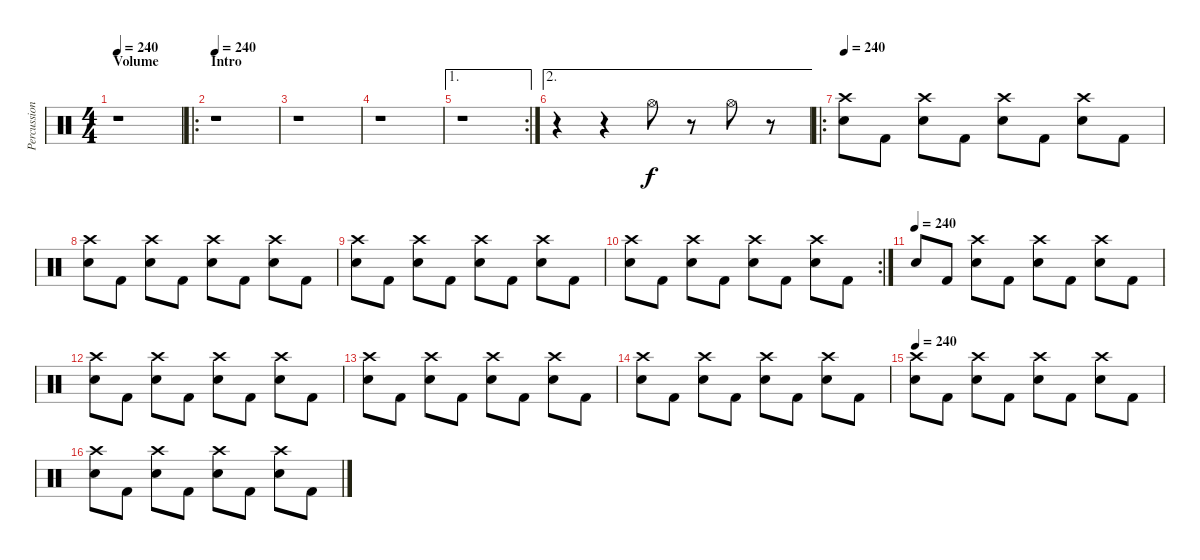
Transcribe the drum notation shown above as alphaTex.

\track ("Percussion" "Percussion") {instrument percussion}
\staff {score}
\articulation defaults
\ts (4 4)
\section ("" "Volume")
\tempo 240
\tempo 40
\tempo 240
\clef neutral
\ks c
r.1{dy f} |
\ro
\section ("" "Intro")
\tempo 240
r.1 |
r.1 |
r.1 |
\ae 1
\rc 2
r.1 |
\ae 2
r.4 r.4 "Hi-Hat (open)".8 r.8 "Hi-Hat (open)".8 r.8 |
\ro
\tempo 240
("Crash high (hit)" "Electric Snare (hit)").8 "Kick (hit) 2".8 ("Crash high (hit)" "Electric Snare (hit)").8 "Kick (hit) 2".8 ("Crash high (hit)" "Electric Snare (hit)").8 "Kick (hit) 2".8 ("Crash high (hit)" "Electric Snare (hit)").8 "Kick (hit) 2".8 |
("Crash high (hit)" "Electric Snare (hit)").8 "Kick (hit) 2".8 ("Crash high (hit)" "Electric Snare (hit)").8 "Kick (hit) 2".8 ("Crash high (hit)" "Electric Snare (hit)").8 "Kick (hit) 2".8 ("Crash high (hit)" "Electric Snare (hit)").8 "Kick (hit) 2".8 |
("Crash high (hit)" "Electric Snare (hit)").8 "Kick (hit) 2".8 ("Crash high (hit)" "Electric Snare (hit)").8 "Kick (hit) 2".8 ("Crash high (hit)" "Electric Snare (hit)").8 "Kick (hit) 2".8 ("Crash high (hit)" "Electric Snare (hit)").8 "Kick (hit) 2".8 |
\rc 2
("Crash high (hit)" "Electric Snare (hit)").8 "Kick (hit) 2".8 ("Crash high (hit)" "Electric Snare (hit)").8 "Kick (hit) 2".8 ("Crash high (hit)" "Electric Snare (hit)").8 "Kick (hit) 2".8 ("Crash high (hit)" "Electric Snare (hit)").8 "Kick (hit) 2".8 |
\tempo (240)
"Electric Snare (hit)".8 "Kick (hit) 2".8 ("Crash high (hit)" "Electric Snare (hit)").8 "Kick (hit) 2".8 ("Crash high (hit)" "Electric Snare (hit)").8 "Kick (hit) 2".8 ("Crash high (hit)" "Electric Snare (hit)").8 "Kick (hit) 2".8 |
("Crash high (hit)" "Electric Snare (hit)").8 "Kick (hit) 2".8 ("Crash high (hit)" "Electric Snare (hit)").8 "Kick (hit) 2".8 ("Crash high (hit)" "Electric Snare (hit)").8 "Kick (hit) 2".8 ("Crash high (hit)" "Electric Snare (hit)").8 "Kick (hit) 2".8 |
("Crash high (hit)" "Electric Snare (hit)").8 "Kick (hit) 2".8 ("Crash high (hit)" "Electric Snare (hit)").8 "Kick (hit) 2".8 ("Crash high (hit)" "Electric Snare (hit)").8 "Kick (hit) 2".8 ("Crash high (hit)" "Electric Snare (hit)").8 "Kick (hit) 2".8 |
("Crash high (hit)" "Electric Snare (hit)").8 "Kick (hit) 2".8 ("Crash high (hit)" "Electric Snare (hit)").8 "Kick (hit) 2".8 ("Crash high (hit)" "Electric Snare (hit)").8 "Kick (hit) 2".8 ("Crash high (hit)" "Electric Snare (hit)").8 "Kick (hit) 2".8 |
\tempo 240
("Crash high (hit)" "Electric Snare (hit)").8 "Kick (hit) 2".8 ("Crash high (hit)" "Electric Snare (hit)").8 "Kick (hit) 2".8 ("Crash high (hit)" "Electric Snare (hit)").8 "Kick (hit) 2".8 ("Crash high (hit)" "Electric Snare (hit)").8 "Kick (hit) 2".8 |
("Crash high (hit)" "Electric Snare (hit)").8 "Kick (hit) 2".8 ("Crash high (hit)" "Electric Snare (hit)").8 "Kick (hit) 2".8 ("Crash high (hit)" "Electric Snare (hit)").8 "Kick (hit) 2".8 ("Crash high (hit)" "Electric Snare (hit)").8 "Kick (hit) 2".8
